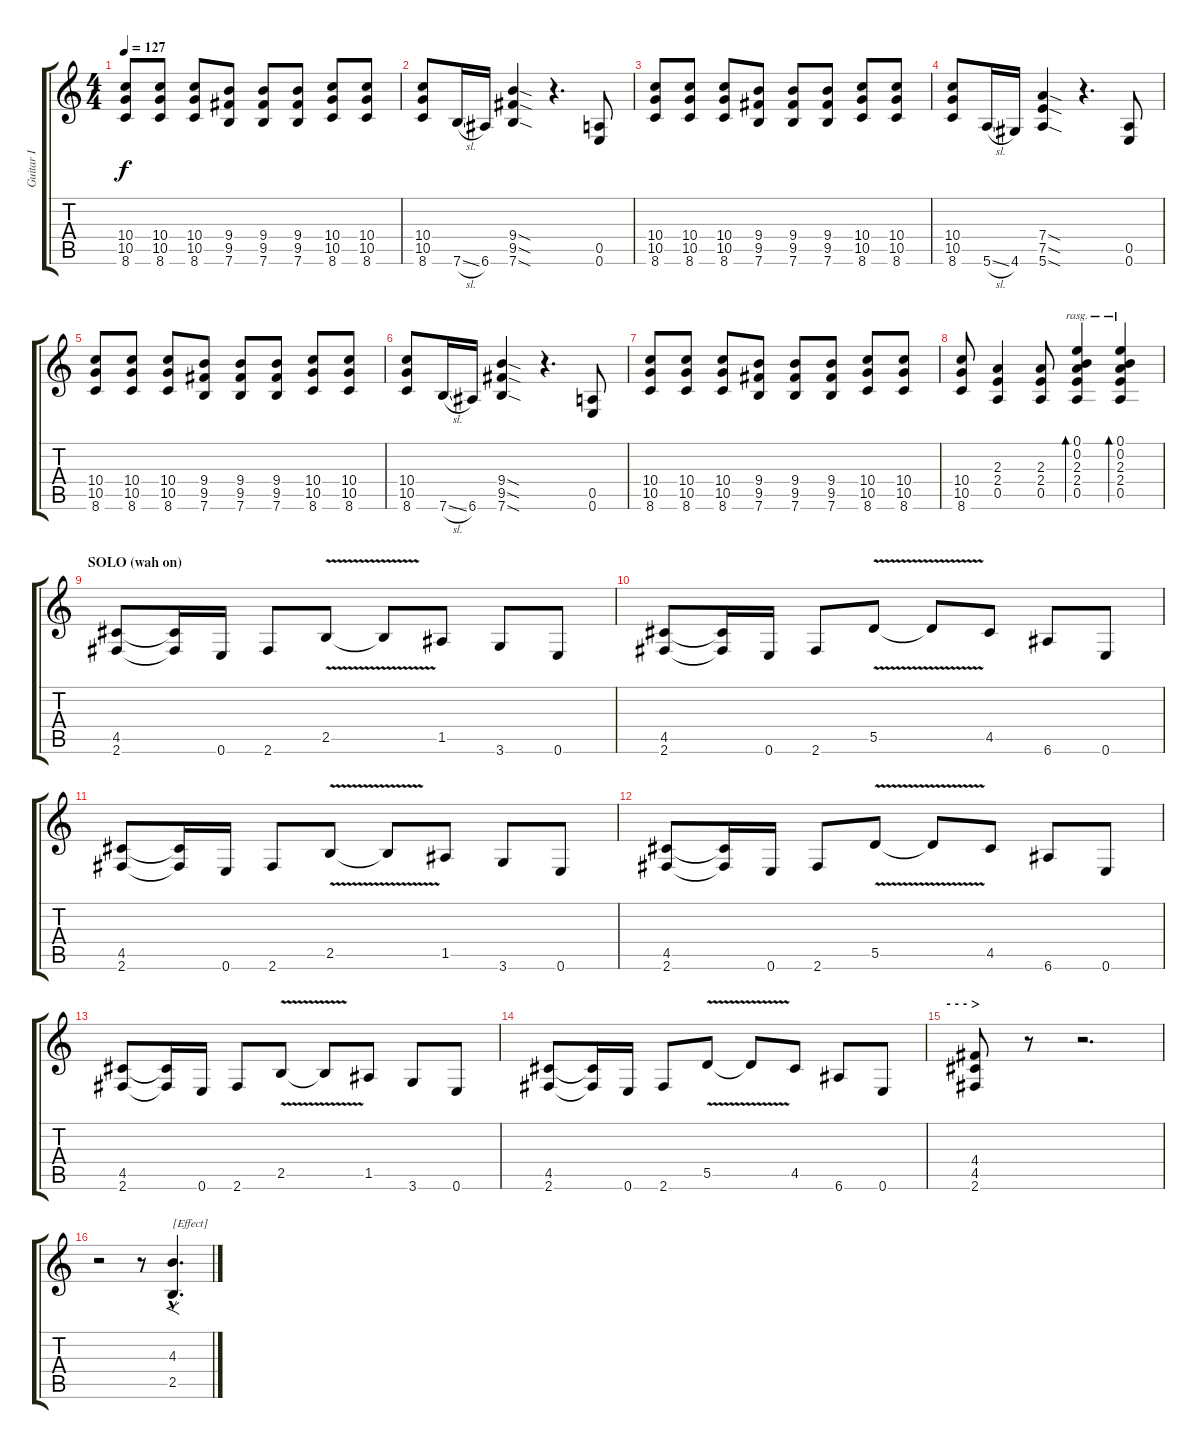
\track ("Guitar I" "Guitar I") {instrument distortionguitar}
\staff {score tabs}
\tuning (E4 B3 G3 D3 A2 E2) {hide}
\ts (4 4)
\tempo 127
\clef g2
\ks c
(10.4 10.5 8.6).8{dy f} (10.4 10.5 8.6).8 (10.4 10.5 8.6).8 (9.4 9.5 7.6).8 (9.4 9.5 7.6).8 (9.4 9.5 7.6).8 (10.4 10.5 8.6).8 (10.4 10.5 8.6).8 |
(10.4 10.5 8.6).8 7.6{sl}.16 6.6.16 (9.4{sod} 9.5{sod} 7.6{sod}).4 r.4{d} (0.5 0.6).8 |
(10.4 10.5 8.6).8 (10.4 10.5 8.6).8 (10.4 10.5 8.6).8 (9.4 9.5 7.6).8 (9.4 9.5 7.6).8 (9.4 9.5 7.6).8 (10.4 10.5 8.6).8 (10.4 10.5 8.6).8 |
(10.4 10.5 8.6).8 5.6{sl}.16 4.6.16 (7.4{sod} 7.5{sod} 5.6{sod}).4 r.4{d} (0.5 0.6).8 |
(10.4 10.5 8.6).8 (10.4 10.5 8.6).8 (10.4 10.5 8.6).8 (9.4 9.5 7.6).8 (9.4 9.5 7.6).8 (9.4 9.5 7.6).8 (10.4 10.5 8.6).8 (10.4 10.5 8.6).8 |
(10.4 10.5 8.6).8 7.6{sl}.16 6.6.16 (9.4{sod} 9.5{sod} 7.6{sod}).4 r.4{d} (0.5 0.6).8 |
(10.4 10.5 8.6).8 (10.4 10.5 8.6).8 (10.4 10.5 8.6).8 (9.4 9.5 7.6).8 (9.4 9.5 7.6).8 (9.4 9.5 7.6).8 (10.4 10.5 8.6).8 (10.4 10.5 8.6).8 |
(10.4 10.5 8.6).8 (2.3 2.4 0.5).4 (2.3 2.4 0.5).8 (0.1 0.2 2.3 2.4 0.5).4{bd 60 rasg ii} (0.1 0.2 2.3 2.4 0.5).4{bd 120 rasg ii} |
\section ("" "SOLO (wah on)")
(4.5 2.6).8 (4.5{t} 2.6{t}).16 0.6.16 2.6.8 2.5{v}.8 2.5{t}.8 1.5.8 3.6.8 0.6.8 |
(4.5 2.6).8 (4.5{t} 2.6{t}).16 0.6.16 2.6.8 5.5{v}.8 5.5{t}.8 4.5.8 6.6.8 0.6.8 |
(4.5 2.6).8 (4.5{t} 2.6{t}).16 0.6.16 2.6.8 2.5{v}.8 2.5{t}.8 1.5.8 3.6.8 0.6.8 |
(4.5 2.6).8 (4.5{t} 2.6{t}).16 0.6.16 2.6.8 5.5{v}.8 5.5{t}.8 4.5.8 6.6.8 0.6.8 |
(4.5 2.6).8 (4.5{t} 2.6{t}).16 0.6.16 2.6.8 2.5{v}.8 2.5{t}.8 1.5.8 3.6.8 0.6.8 |
(4.5 2.6).8 (4.5{t} 2.6{t}).16 0.6.16 2.6.8 5.5{v}.8 5.5{t}.8 4.5.8 6.6.8 0.6.8 |
\section ("" "- - - >")
(4.4 4.5 2.6).8 r.8 r.2{d} |
r.2 r.8 (4.3{hac} 2.5{hac}).4{f d txt "[Effect]" balance 12 instrument reversecymbal}
